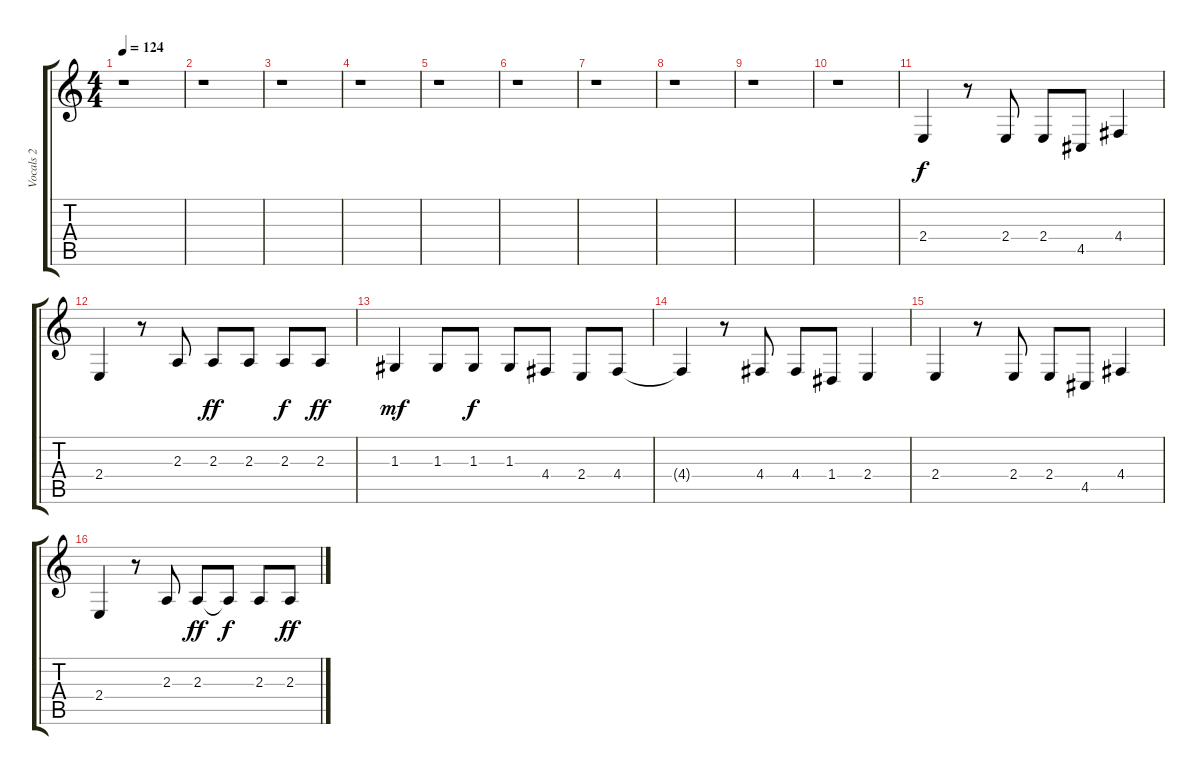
\track ("Vocals 2" "Vocals 2") {instrument synthvoice}
\staff {score tabs}
\tuning (E4 B3 G3 D3 A2 E2) {hide}
\ts (4 4)
\tempo 124
\clef g2
\ks c
r.1{dy f} |
r.1 |
r.1 |
r.1 |
r.1 |
r.1 |
r.1 |
r.1 |
r.1 |
r.1 |
2.4.4 r.8 2.4.8 2.4.8 4.5.8 4.4.4 |
2.4.4 r.8 2.3.8 2.3.8{dy ff} 2.3.8 2.3.8{dy f} 2.3.8{dy ff} |
1.3.4{dy mf} 1.3.8 1.3.8{dy f} 1.3.8 4.4.8 2.4.8 4.4.8 |
4.4{t}.4 r.8 4.4.8 4.4.8 1.4.8 2.4.4 |
2.4.4 r.8 2.4.8 2.4.8 4.5.8 4.4.4 |
2.4.4 r.8 2.3.8 2.3.8{dy ff} 2.3{t}.8{dy f} 2.3.8 2.3.8{dy ff}
